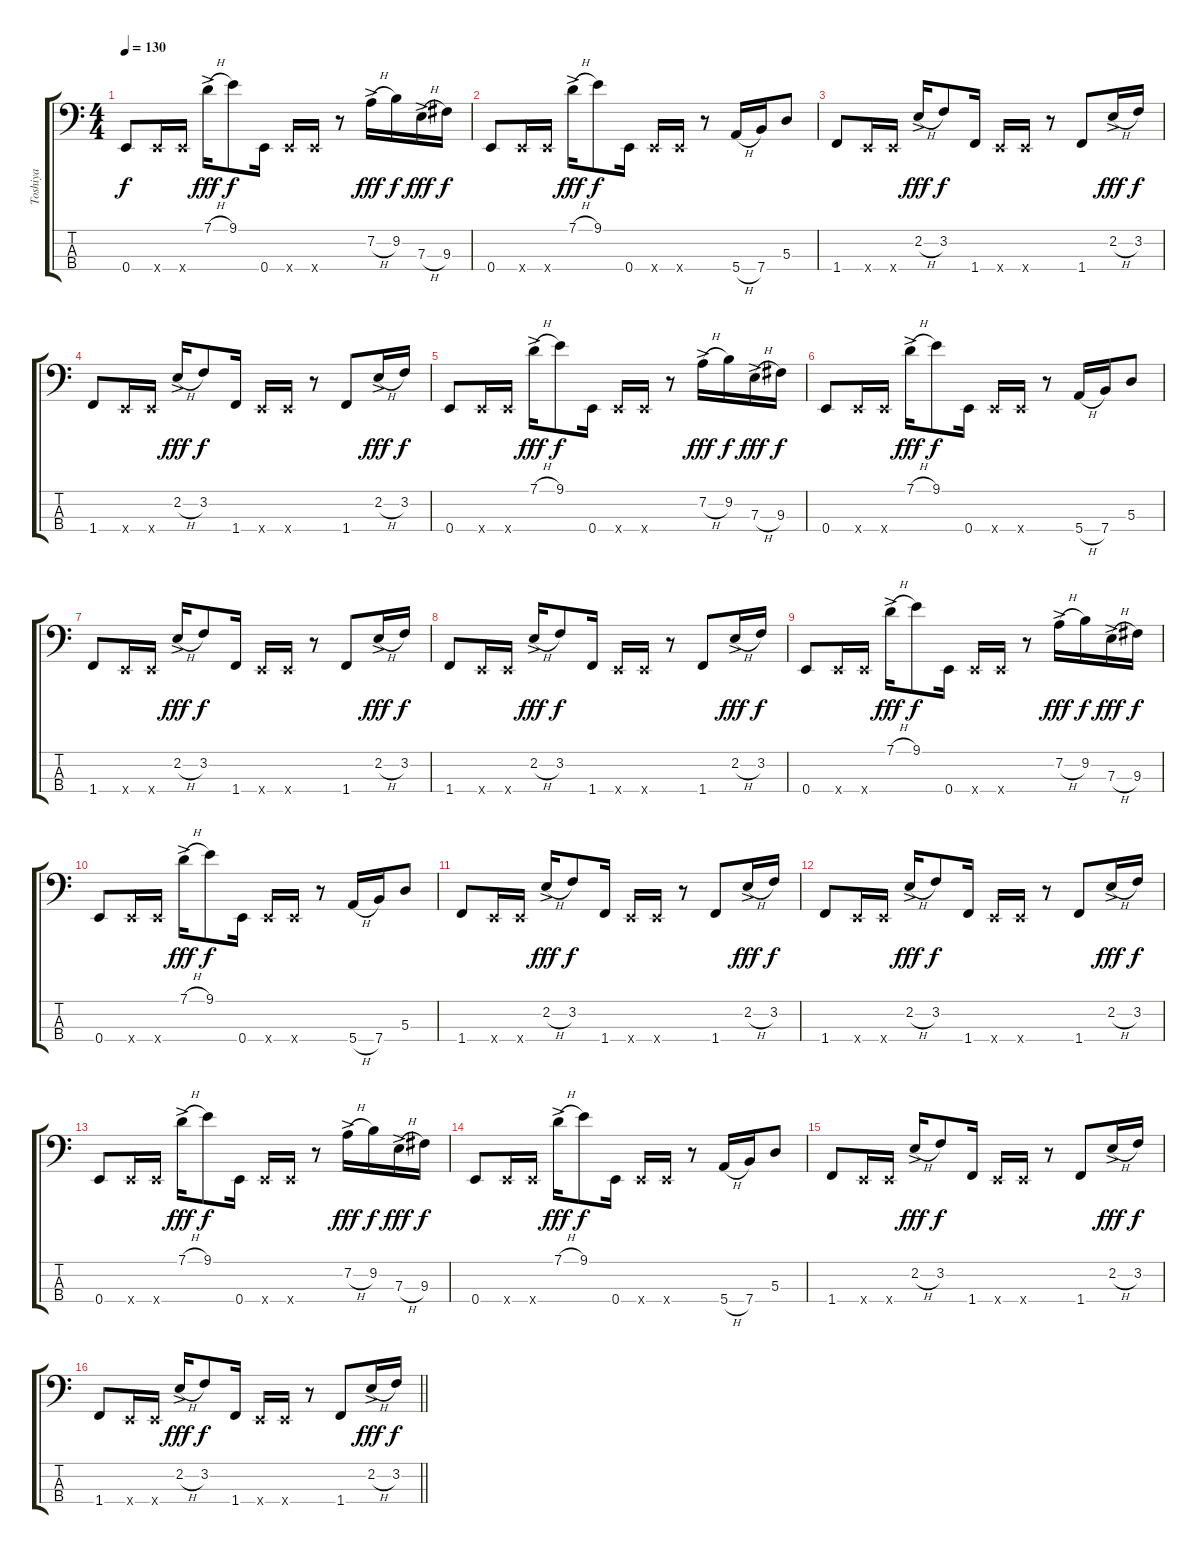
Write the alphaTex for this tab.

\track ("Toshiya" "Toshiya") {instrument electricbasspick}
\staff {score tabs}
\tuning (G2 D2 A1 E1) {hide}
\ts (4 4)
\tempo 130
\clef f4
\ks c
0.4.8{dy f} 0.4{x}.16 0.4{x}.16 7.1{h ac}.16{dy fff} 9.1.8{dy f} 0.4.16 0.4{x}.16 0.4{x}.16 r.8 7.2{h ac}.16{dy fff} 9.2.16{dy f} 7.3{h ac}.16{dy fff} 9.3.16{dy f} |
0.4.8 0.4{x}.16 0.4{x}.16 7.1{h ac}.16{dy fff} 9.1.8{dy f} 0.4.16 0.4{x}.16 0.4{x}.16 r.8 5.4{h}.16 7.4.16 5.3.8 |
1.4.8 0.4{x}.16 0.4{x}.16 2.2{h ac}.16{dy fff} 3.2.8{dy f} 1.4.16 0.4{x}.16 0.4{x}.16 r.8 1.4.8 2.2{h ac}.16{dy fff} 3.2.16{dy f} |
1.4.8 0.4{x}.16 0.4{x}.16 2.2{h ac}.16{dy fff} 3.2.8{dy f} 1.4.16 0.4{x}.16 0.4{x}.16 r.8 1.4.8 2.2{h ac}.16{dy fff} 3.2.16{dy f} |
0.4.8 0.4{x}.16 0.4{x}.16 7.1{h ac}.16{dy fff} 9.1.8{dy f} 0.4.16 0.4{x}.16 0.4{x}.16 r.8 7.2{h ac}.16{dy fff} 9.2.16{dy f} 7.3{h ac}.16{dy fff} 9.3.16{dy f} |
0.4.8 0.4{x}.16 0.4{x}.16 7.1{h ac}.16{dy fff} 9.1.8{dy f} 0.4.16 0.4{x}.16 0.4{x}.16 r.8 5.4{h}.16 7.4.16 5.3.8 |
1.4.8 0.4{x}.16 0.4{x}.16 2.2{h ac}.16{dy fff} 3.2.8{dy f} 1.4.16 0.4{x}.16 0.4{x}.16 r.8 1.4.8 2.2{h ac}.16{dy fff} 3.2.16{dy f} |
1.4.8 0.4{x}.16 0.4{x}.16 2.2{h ac}.16{dy fff} 3.2.8{dy f} 1.4.16 0.4{x}.16 0.4{x}.16 r.8 1.4.8 2.2{h ac}.16{dy fff} 3.2.16{dy f} |
0.4.8 0.4{x}.16 0.4{x}.16 7.1{h ac}.16{dy fff} 9.1.8{dy f} 0.4.16 0.4{x}.16 0.4{x}.16 r.8 7.2{h ac}.16{dy fff} 9.2.16{dy f} 7.3{h ac}.16{dy fff} 9.3.16{dy f} |
0.4.8 0.4{x}.16 0.4{x}.16 7.1{h ac}.16{dy fff} 9.1.8{dy f} 0.4.16 0.4{x}.16 0.4{x}.16 r.8 5.4{h}.16 7.4.16 5.3.8 |
1.4.8 0.4{x}.16 0.4{x}.16 2.2{h ac}.16{dy fff} 3.2.8{dy f} 1.4.16 0.4{x}.16 0.4{x}.16 r.8 1.4.8 2.2{h ac}.16{dy fff} 3.2.16{dy f} |
1.4.8 0.4{x}.16 0.4{x}.16 2.2{h ac}.16{dy fff} 3.2.8{dy f} 1.4.16 0.4{x}.16 0.4{x}.16 r.8 1.4.8 2.2{h ac}.16{dy fff} 3.2.16{dy f} |
0.4.8 0.4{x}.16 0.4{x}.16 7.1{h ac}.16{dy fff} 9.1.8{dy f} 0.4.16 0.4{x}.16 0.4{x}.16 r.8 7.2{h ac}.16{dy fff} 9.2.16{dy f} 7.3{h ac}.16{dy fff} 9.3.16{dy f} |
0.4.8 0.4{x}.16 0.4{x}.16 7.1{h ac}.16{dy fff} 9.1.8{dy f} 0.4.16 0.4{x}.16 0.4{x}.16 r.8 5.4{h}.16 7.4.16 5.3.8 |
1.4.8 0.4{x}.16 0.4{x}.16 2.2{h ac}.16{dy fff} 3.2.8{dy f} 1.4.16 0.4{x}.16 0.4{x}.16 r.8 1.4.8 2.2{h ac}.16{dy fff} 3.2.16{dy f} |
\barLineRight lightlight
1.4.8 0.4{x}.16 0.4{x}.16 2.2{h ac}.16{dy fff} 3.2.8{dy f} 1.4.16 0.4{x}.16 0.4{x}.16 r.8 1.4.8 2.2{h ac}.16{dy fff} 3.2.16{dy f}
